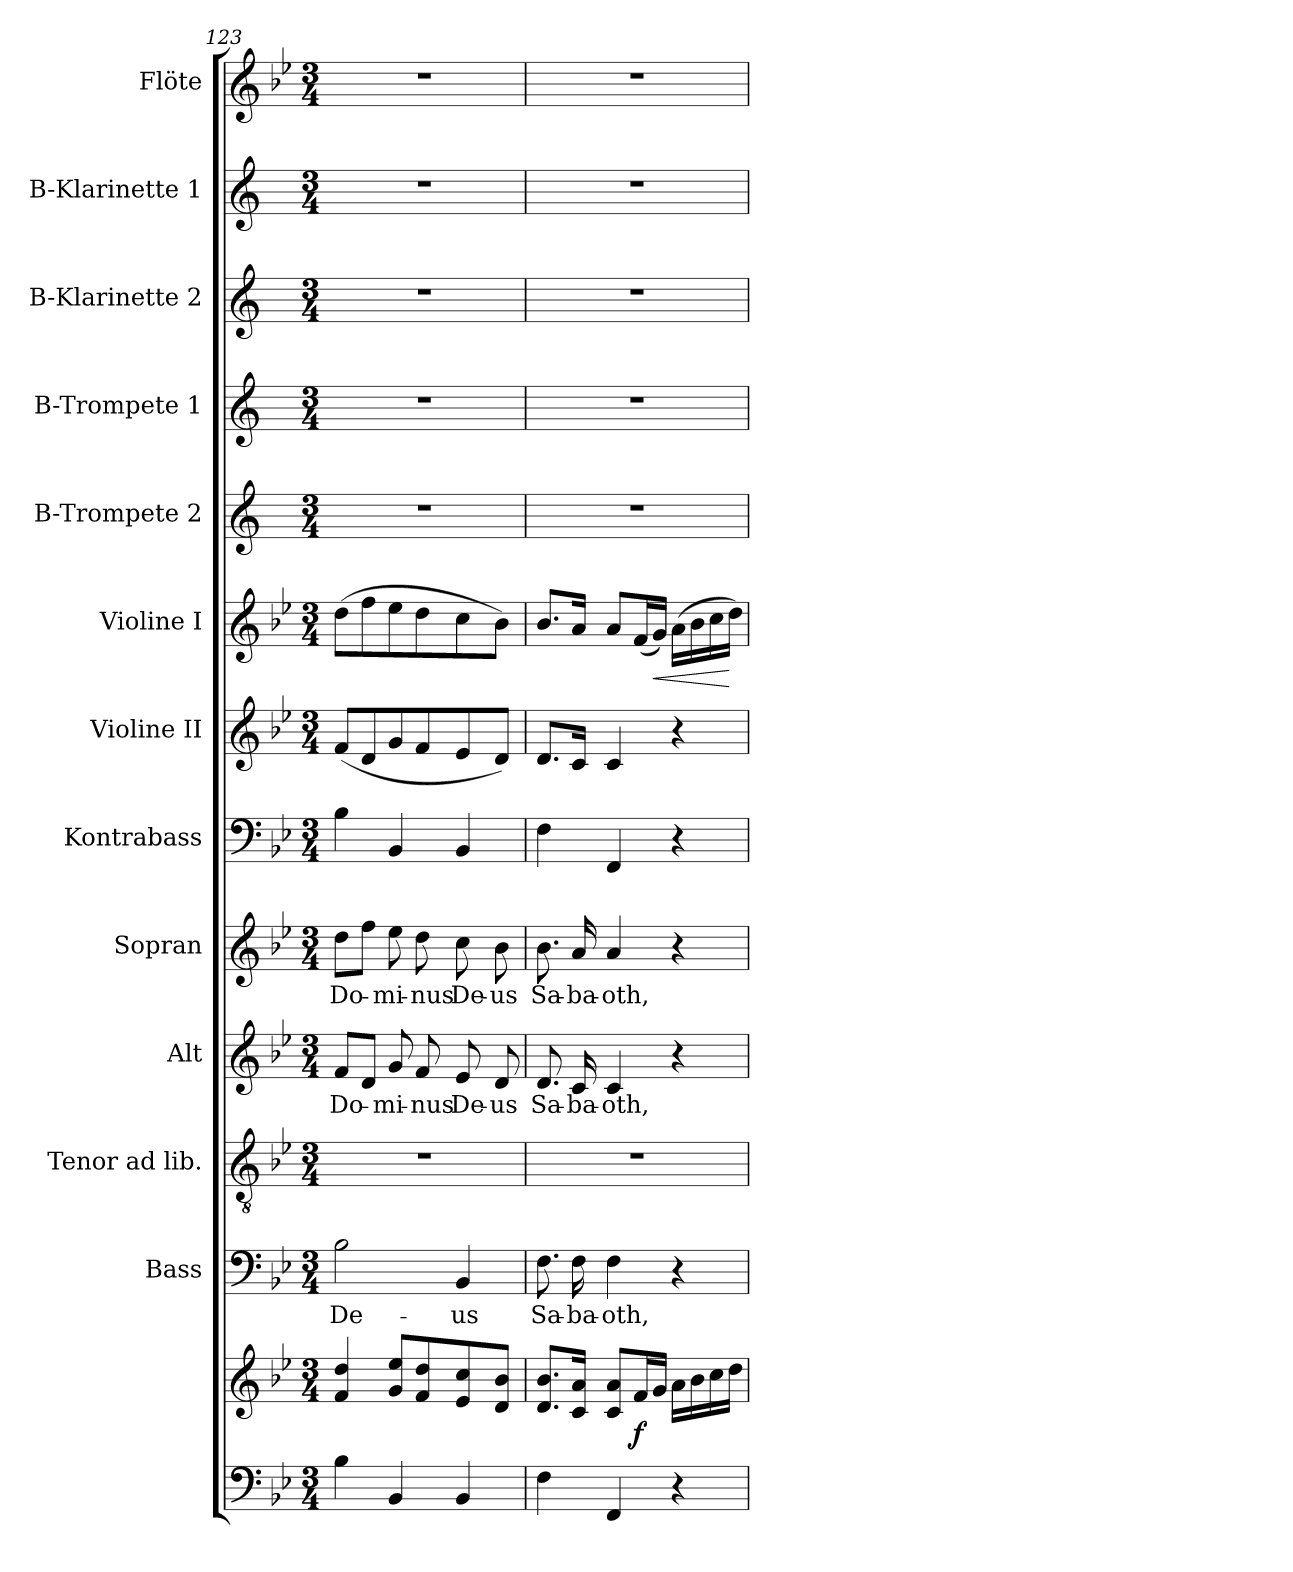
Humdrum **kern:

**kern	**kern	**dynam	**kern	**text	**kern	**kern	**text	**kern	**text	**kern	**kern	**kern	**dynam	**kern	**kern	**kern	**kern	**kern
*part13	*part13	*part13	*part12	*part12	*part11	*part10	*part10	*part9	*part9	*part8	*part7	*part6	*part6	*part5	*part4	*part3	*part2	*part1
*staff14	*staff13	*staff13/14	*staff12	*staff12	*staff11	*staff10	*staff10	*staff9	*staff9	*staff8	*staff7	*staff6	*staff6	*staff5	*staff4	*staff3	*staff2	*staff1
*	*	*	*I"Bass	*	*I"Tenor ad lib.	*I"Alt	*	*I"Sopran	*	*I"Kontrabass	*I"Violine II	*I"Violine I	*	*I"B-Trompete 2	*I"B-Trompete 1	*I"B-Klarinette 2	*I"B-Klarinette 1	*I"Flöte
*	*	*	*I'B.	*	*I'T.	*I'A.	*	*I'S.	*	*I'Kb.	*I'Vl. II	*I'Vl. I	*	*I'B Trp. 2	*I'B Trp. 1	*I'B Kl. 2	*I'B Kl. 1	*I'Fl.
*clefF4	*clefG2	*	*clefF4	*	*clefGv2	*clefG2	*	*clefG2	*	*clefF4	*clefG2	*clefG2	*	*clefG2	*clefG2	*clefG2	*clefG2	*clefG2
*	*	*	*	*	*	*	*	*	*	*ITrd7c12	*	*	*	*ITrd1c2	*ITrd1c2	*ITrd1c2	*ITrd1c2	*
*k[b-e-]	*k[b-e-]	*	*k[b-e-]	*	*k[b-e-]	*k[b-e-]	*	*k[b-e-]	*	*k[b-e-]	*k[b-e-]	*k[b-e-]	*	*k[b-e-]	*k[b-e-]	*k[b-e-]	*k[b-e-]	*k[b-e-]
*B-:	*B-:	*	*B-:	*	*B-:	*B-:	*	*B-:	*	*B-:	*B-:	*B-:	*	*B-:	*B-:	*B-:	*B-:	*B-:
*M3/4	*M3/4	*	*M3/4	*	*M3/4	*M3/4	*	*M3/4	*	*M3/4	*M3/4	*M3/4	*	*M3/4	*M3/4	*M3/4	*M3/4	*M3/4
=123	=123	=123	=123	=123	=123	=123	=123	=123	=123	=123	=123	=123	=123	=123	=123	=123	=123	=123
!	!	!	!	!LO:LY:b	!	!	!LO:LY:b	!	!LO:LY:b	!	!	!	!	!	!	!	!	!
4B-\	4f/ 4dd/	.	2B-\	De-	2.r	8f/L	Do-	8dd\L	Do-	4BB-\	(<8f/L	(>8dd\L	.	2.r	2.r	2.r	2.r	2.r
.	.	.	.	.	.	8d/J	.	8ff\J	.	.	8d/	8ff\	.	.	.	.	.	.
!	!	!	!	!	!	!	!LO:LY:b	!	!LO:LY:b	!	!	!	!	!	!	!	!	!
4BB-/	8g/ 8ee-/L	.	.	.	.	8g/	-mi-	8ee-\	-mi-	4BBB-/	8g/	8ee-\	.	.	.	.	.	.
!	!	!	!	!	!	!	!LO:LY:b	!	!LO:LY:b	!	!	!	!	!	!	!	!	!
.	8f/ 8dd/	.	.	.	.	8f/	-nus	8dd\	-nus	.	8f/	8dd\	.	.	.	.	.	.
!	!	!	!	!LO:LY:b	!	!	!LO:LY:b	!	!LO:LY:b	!	!	!	!	!	!	!	!	!
4BB-/	8e-/ 8cc/	.	4BB-/	-us	.	8e-/	De-	8cc\	De-	4BBB-/	8e-/	8cc\	.	.	.	.	.	.
!	!	!	!	!	!	!	!LO:LY:b	!	!LO:LY:b	!	!	!	!	!	!	!	!	!
.	8d/ 8b-/J	.	.	.	.	8d/	-us	8b-\	-us	.	8d/J)	8b-\J)	.	.	.	.	.	.
=124	=124	=124	=124	=124	=124	=124	=124	=124	=124	=124	=124	=124	=124	=124	=124	=124	=124	=124
!	!	!	!	!LO:LY:b	!	!	!LO:LY:b	!	!LO:LY:b	!	!	!	!	!	!	!	!	!
4F\	8.d/ 8.b-/L	.	8.F\	Sa-	2.r	8.d/	Sa-	8.b-\	Sa-	4FF\	8.d/L	8.b-/L	.	2.r	2.r	2.r	2.r	2.r
!	!	!	!	!LO:LY:b	!	!	!LO:LY:b	!	!LO:LY:b	!	!	!	!	!	!	!	!	!
.	16c/ 16a/Jk	.	16F\	-ba-	.	16c/	-ba-	16a/	-ba-	.	16c/Jk	16a/Jk	.	.	.	.	.	.
!	!	!	!	!LO:LY:b	!	!	!LO:LY:b	!	!LO:LY:b	!	!	!	!	!	!	!	!	!
4FF/	8c/ 8a/L	.	4F\	-oth,	.	4c/	-oth,	4a/	-oth,	4FFF/	4c/	8a/L	.	.	.	.	.	.
!	!	!LO:DY:b	!	!	!	!	!	!	!	!	!	!	!	!	!	!	!	!
.	16f/L	f	.	.	.	.	.	.	.	.	.	(<16f/L	.	.	.	.	.	.
!	!	!	!	!	!	!	!	!	!	!	!	!	!LO:HP:b	!	!	!	!	!
.	16g/JJ	.	.	.	.	.	.	.	.	.	.	16g/JJ)	<	.	.	.	.	.
4r	16a\LL	.	4r	.	.	4r	.	4r	.	4r	4r	(>16a\LL	.	.	.	.	.	.
.	16b-\	.	.	.	.	.	.	.	.	.	.	16b-\	.	.	.	.	.	.
.	16cc\	.	.	.	.	.	.	.	.	.	.	16cc\	.	.	.	.	.	.
.	16dd\JJ	.	.	.	.	.	.	.	.	.	.	16dd\JJ)	[	.	.	.	.	.
=	=	=	=	=	=	=	=	=	=	=	=	=	=	=	=	=	=	=
*-	*-	*-	*-	*-	*-	*-	*-	*-	*-	*-	*-	*-	*-	*-	*-	*-	*-	*-
